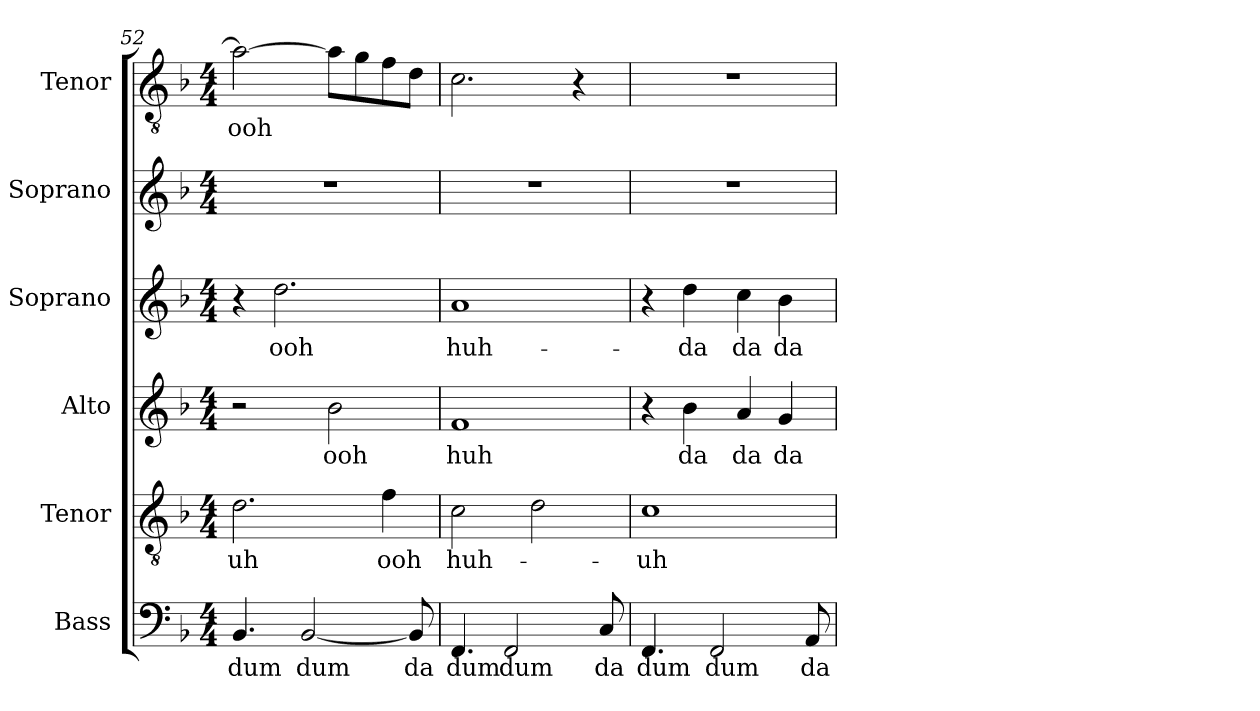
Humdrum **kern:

**kern	**text	**kern	**text	**kern	**text	**kern	**text	**kern	**kern	**text
*part6	*part6	*part5	*part5	*part4	*part4	*part3	*part3	*part2	*part1	*part1
*staff6	*staff6	*staff5	*staff5	*staff4	*staff4	*staff3	*staff3	*staff2	*staff1	*staff1
*I"Bass	*	*I"Tenor	*	*I"Alto	*	*I"Soprano	*	*I"Soprano	*I"Tenor	*
*I'B.	*	*I'T.	*	*I'A.	*	*I'S.	*	*I'S.	*I'T.	*
*clefF4	*	*clefGv2	*	*clefG2	*	*clefG2	*	*clefG2	*clefGv2	*
*k[b-]	*	*k[b-]	*	*k[b-]	*	*k[b-]	*	*k[b-]	*k[b-]	*
*M4/4	*	*M4/4	*	*M4/4	*	*M4/4	*	*M4/4	*M4/4	*
=52	=52	=52	=52	=52	=52	=52	=52	=52	=52	=52
!	!LO:LY:b	!	!LO:LY:b	!	!	!	!	!	!	!LO:LY:b
4.BB-/	dum	2.d\	-uh	2r	.	4r	.	1r	2a\_	-ooh
!	!	!	!	!	!	!	!LO:LY:b	!	!	!
.	.	.	.	.	.	2.dd\	ooh	.	.	.
!	!LO:LY:b	!	!	!	!	!	!	!	!	!
[2BB-/	dum	.	.	.	.	.	.	.	.	.
!	!	!	!	!	!LO:LY:b	!	!	!	!	!
.	.	.	.	2b-\	ooh	.	.	.	8a\L]	.
.	.	.	.	.	.	.	.	.	8g\	.
!	!	!	!LO:LY:b	!	!	!	!	!	!	!
.	.	4f\	ooh	.	.	.	.	.	8f\	.
!	!LO:LY:b	!	!	!	!	!	!	!	!	!
8BB-/]	da	.	.	.	.	.	.	.	8d\J	.
=53	=53	=53	=53	=53	=53	=53	=53	=53	=53	=53
!	!LO:LY:b	!	!LO:LY:b	!	!LO:LY:b	!	!LO:LY:b	!	!	!
4.FF/	dum	2c\	huh-	1f	huh	1a	huh-	1r	2.c\	.
!	!LO:LY:b	!	!	!	!	!	!	!	!	!
2FF/	dum	.	.	.	.	.	.	.	.	.
.	.	2d\	.	.	.	.	.	.	.	.
.	.	.	.	.	.	.	.	.	4r	.
!	!LO:LY:b	!	!	!	!	!	!	!	!	!
8C/	da	.	.	.	.	.	.	.	.	.
=54	=54	=54	=54	=54	=54	=54	=54	=54	=54	=54
!	!LO:LY:b	!	!LO:LY:b	!	!	!	!	!	!	!
4.FF/	dum	1c	-uh	4r	.	4r	.	1r	1r	.
!	!	!	!	!	!LO:LY:b	!	!LO:LY:b	!	!	!
.	.	.	.	4b-\	da	4dd\	da	.	.	.
!	!LO:LY:b	!	!	!	!	!	!	!	!	!
2FF/	dum	.	.	.	.	.	.	.	.	.
!	!	!	!	!	!LO:LY:b	!	!LO:LY:b	!	!	!
.	.	.	.	4a/	da	4cc\	da	.	.	.
!	!	!	!	!	!LO:LY:b	!	!LO:LY:b	!	!	!
.	.	.	.	4g/	da	4b-\	da	.	.	.
!	!LO:LY:b	!	!	!	!	!	!	!	!	!
8AA/	da	.	.	.	.	.	.	.	.	.
=	=	=	=	=	=	=	=	=	=	=
*-	*-	*-	*-	*-	*-	*-	*-	*-	*-	*-
